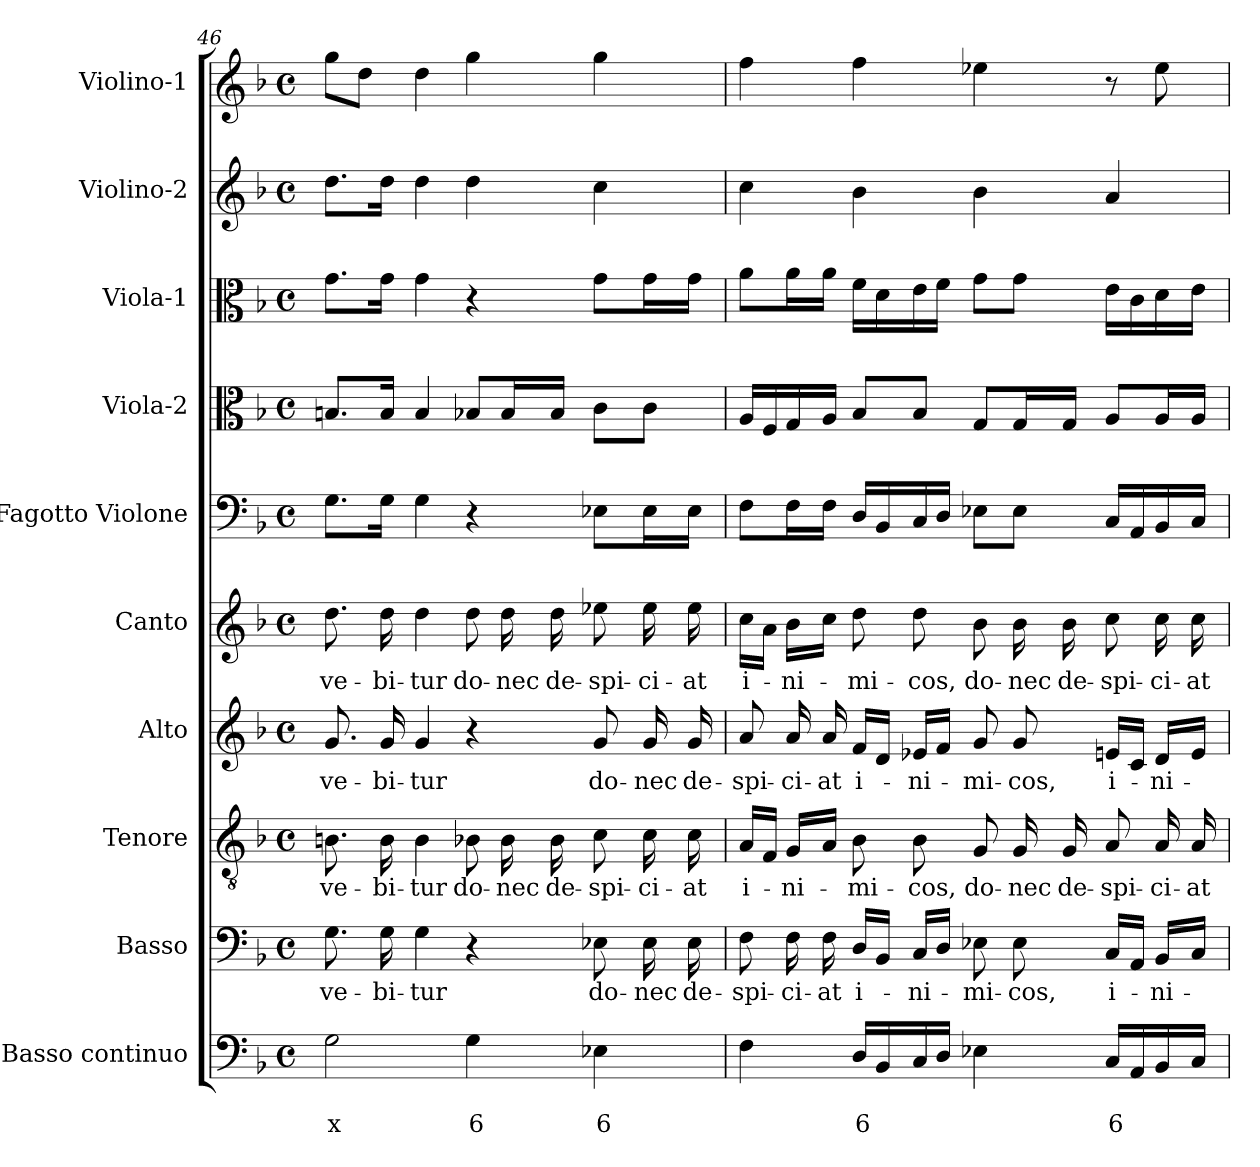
**kern	**text	**text	**kern	**text	**kern	**text	**kern	**text	**kern	**text	**kern	**kern	**kern	**kern	**kern
*part10	*part10	*part10	*part9	*part9	*part8	*part8	*part7	*part7	*part6	*part6	*part5	*part4	*part3	*part2	*part1
*staff10	*staff10	*staff10	*staff9	*staff9	*staff8	*staff8	*staff7	*staff7	*staff6	*staff6	*staff5	*staff4	*staff3	*staff2	*staff1
*I"Basso continuo	*	*	*I"Basso	*	*I"Tenore	*	*I"Alto	*	*I"Canto	*	*I"Fagotto Violone	*I"Viola-2	*I"Viola-1	*I"Violino-2	*I"Violino-1
*I'BC	*	*	*I'B	*	*I'T	*	*I'A	*	*I'C	*	*I'Fg	*I'Va2	*I'Va1	*I'Vi2	*I'Vi1
*clefF4	*	*	*clefF4	*	*clefGv2	*	*clefG2	*	*clefG2	*	*clefF4	*clefC3	*clefC3	*clefG2	*clefG2
*k[b-]	*	*	*k[b-]	*	*k[b-]	*	*k[b-]	*	*k[b-]	*	*k[b-]	*k[b-]	*k[b-]	*k[b-]	*k[b-]
*F:	*	*	*F:	*	*F:	*	*F:	*	*F:	*	*F:	*F:	*F:	*F:	*F:
*M4/4	*	*	*M4/4	*	*M4/4	*	*M4/4	*	*M4/4	*	*M4/4	*M4/4	*M4/4	*M4/4	*M4/4
*met(c)	*	*	*met(c)	*	*met(c)	*	*met(c)	*	*met(c)	*	*met(c)	*met(c)	*met(c)	*met(c)	*met(c)
=46	=46	=46	=46	=46	=46	=46	=46	=46	=46	=46	=46	=46	=46	=46	=46
!	!	!LO:LY:b	!	!	!	!	!	!	!	!	!	!	!	!	!
!	!	!	!	!LO:LY:b	!	!	!	!	!	!	!	!	!	!	!
!	!	!	!	!	!	!LO:LY:b	!	!	!	!	!	!	!	!	!
!	!	!	!	!	!	!	!	!LO:LY:b	!	!	!	!	!	!	!
!	!	!	!	!	!	!	!	!	!	!LO:LY:b	!	!	!	!	!
2G\	.	x	8.G\	-ve-	8.Bn\	-ve-	8.g/	-ve-	8.dd\	-ve-	8.G\L	8.Bn/L	8.g\L	8.dd\L	8gg\L
.	.	.	.	.	.	.	.	.	.	.	.	.	.	.	8dd\J
!	!	!	!	!LO:LY:b	!	!	!	!	!	!	!	!	!	!	!
!	!	!	!	!	!	!LO:LY:b	!	!	!	!	!	!	!	!	!
!	!	!	!	!	!	!	!	!LO:LY:b	!	!	!	!	!	!	!
!	!	!	!	!	!	!	!	!	!	!LO:LY:b	!	!	!	!	!
.	.	.	16G\	-bi-	16B\	-bi-	16g/	-bi-	16dd\	-bi-	16G\Jk	16B/Jk	16g\Jk	16dd\Jk	.
!	!	!	!	!LO:LY:b	!	!	!	!	!	!	!	!	!	!	!
!	!	!	!	!	!	!LO:LY:b	!	!	!	!	!	!	!	!	!
!	!	!	!	!	!	!	!	!LO:LY:b	!	!	!	!	!	!	!
!	!	!	!	!	!	!	!	!	!	!LO:LY:b	!	!	!	!	!
.	.	.	4G\	-tur	4B\	-tur	4g/	-tur	4dd\	-tur	4G\	4B/	4g\	4dd\	4dd\
!	!	!LO:LY:b	!	!	!	!	!	!	!	!	!	!	!	!	!
!	!	!	!	!	!	!LO:LY:b	!	!	!	!	!	!	!	!	!
!	!	!	!	!	!	!	!	!	!	!LO:LY:b	!	!	!	!	!
4G\	.	6	4r	.	8B-X\	do-	4r	.	8dd\	do-	4r	8B-X/L	4r	4dd\	4gg\
!	!	!	!	!	!	!LO:LY:b	!	!	!	!	!	!	!	!	!
!	!	!	!	!	!	!	!	!	!	!LO:LY:b	!	!	!	!	!
.	.	.	.	.	16B-\	-nec	.	.	16dd\	-nec	.	16B-/L	.	.	.
!	!	!	!	!	!	!LO:LY:b	!	!	!	!	!	!	!	!	!
!	!	!	!	!	!	!	!	!	!	!LO:LY:b	!	!	!	!	!
.	.	.	.	.	16B-\	de-	.	.	16dd\	de-	.	16B-/JJ	.	.	.
!	!	!LO:LY:b	!	!	!	!	!	!	!	!	!	!	!	!	!
!	!	!	!	!LO:LY:b	!	!	!	!	!	!	!	!	!	!	!
!	!	!	!	!	!	!LO:LY:b	!	!	!	!	!	!	!	!	!
!	!	!	!	!	!	!	!	!LO:LY:b	!	!	!	!	!	!	!
!	!	!	!	!	!	!	!	!	!	!LO:LY:b	!	!	!	!	!
4E-X\	.	6	8E-X\	do-	8c\	-spi-	8g/	do-	8ee-X\	-spi-	8E-X\L	8c\L	8g\L	4cc\	4gg\
!	!	!	!	!LO:LY:b	!	!	!	!	!	!	!	!	!	!	!
!	!	!	!	!	!	!LO:LY:b	!	!	!	!	!	!	!	!	!
!	!	!	!	!	!	!	!	!LO:LY:b	!	!	!	!	!	!	!
!	!	!	!	!	!	!	!	!	!	!LO:LY:b	!	!	!	!	!
.	.	.	16E-\	-nec	16c\	-ci-	16g/	-nec	16ee-\	-ci-	16E-\L	8c\J	16g\L	.	.
!	!	!	!	!LO:LY:b	!	!	!	!	!	!	!	!	!	!	!
!	!	!	!	!	!	!LO:LY:b	!	!	!	!	!	!	!	!	!
!	!	!	!	!	!	!	!	!LO:LY:b	!	!	!	!	!	!	!
!	!	!	!	!	!	!	!	!	!	!LO:LY:b	!	!	!	!	!
.	.	.	16E-\	de-	16c\	-at	16g/	de-	16ee-\	-at	16E-\JJ	.	16g\JJ	.	.
=47	=47	=47	=47	=47	=47	=47	=47	=47	=47	=47	=47	=47	=47	=47	=47
!	!	!	!	!LO:LY:b	!	!	!	!	!	!	!	!	!	!	!
!	!	!	!	!	!	!LO:LY:b	!	!	!	!	!	!	!	!	!
!	!	!	!	!	!	!	!	!LO:LY:b	!	!	!	!	!	!	!
!	!	!	!	!	!	!	!	!	!	!LO:LY:b	!	!	!	!	!
4F\	.	.	8F\	-spi-	16A/LL	i-	8a/	-spi-	16cc\LL	i-	8F\L	16A/LL	8a\L	4cc\	4ff\
.	.	.	.	.	16F/JJ	.	.	.	16a\JJ	.	.	16F/	.	.	.
!	!	!	!	!LO:LY:b	!	!	!	!	!	!	!	!	!	!	!
!	!	!	!	!	!	!LO:LY:b	!	!	!	!	!	!	!	!	!
!	!	!	!	!	!	!	!	!LO:LY:b	!	!	!	!	!	!	!
!	!	!	!	!	!	!	!	!	!	!LO:LY:b	!	!	!	!	!
.	.	.	16F\	-ci-	16G/LL	-ni-	16a/	-ci-	16b-\LL	-ni-	16F\L	16G/	16a\L	.	.
!	!	!	!	!LO:LY:b	!	!	!	!	!	!	!	!	!	!	!
!	!	!	!	!	!	!	!	!LO:LY:b	!	!	!	!	!	!	!
.	.	.	16F\	-at	16A/JJ	.	16a/	-at	16cc\JJ	.	16F\JJ	16A/JJ	16a\JJ	.	.
!	!	!LO:LY:b	!	!	!	!	!	!	!	!	!	!	!	!	!
!	!	!	!	!LO:LY:b	!	!	!	!	!	!	!	!	!	!	!
!	!	!	!	!	!	!LO:LY:b	!	!	!	!	!	!	!	!	!
!	!	!	!	!	!	!	!	!LO:LY:b	!	!	!	!	!	!	!
!	!	!	!	!	!	!	!	!	!	!LO:LY:b	!	!	!	!	!
16D/LL	.	6	16D/LL	i-	8B-\	-mi-	16f/LL	i-	8dd\	-mi-	16D/LL	8B-/L	16f\LL	4b-\	4ff\
16BB-/	.	.	16BB-/JJ	.	.	.	16d/JJ	.	.	.	16BB-/	.	16d\	.	.
!	!	!	!	!LO:LY:b	!	!	!	!	!	!	!	!	!	!	!
!	!	!	!	!	!	!LO:LY:b	!	!	!	!	!	!	!	!	!
!	!	!	!	!	!	!	!	!LO:LY:b	!	!	!	!	!	!	!
!	!	!	!	!	!	!	!	!	!	!LO:LY:b	!	!	!	!	!
16C/	.	.	16C/LL	-ni-	8B-\	-cos,	16e-X/LL	-ni-	8dd\	-cos,	16C/	8B-/J	16e\	.	.
16D/JJ	.	.	16D/JJ	.	.	.	16f/JJ	.	.	.	16D/JJ	.	16f\JJ	.	.
!	!	!	!	!LO:LY:b	!	!	!	!	!	!	!	!	!	!	!
!	!	!	!	!	!	!LO:LY:b	!	!	!	!	!	!	!	!	!
!	!	!	!	!	!	!	!	!LO:LY:b	!	!	!	!	!	!	!
!	!	!	!	!	!	!	!	!	!	!LO:LY:b	!	!	!	!	!
4E-X\	.	.	8E-X\	-mi-	8G/	do-	8g/	-mi-	8b-\	do-	8E-X\L	8G/L	8g\L	4b-\	4ee-X\
!	!	!	!	!LO:LY:b	!	!	!	!	!	!	!	!	!	!	!
!	!	!	!	!	!	!LO:LY:b	!	!	!	!	!	!	!	!	!
!	!	!	!	!	!	!	!	!LO:LY:b	!	!	!	!	!	!	!
!	!	!	!	!	!	!	!	!	!	!LO:LY:b	!	!	!	!	!
.	.	.	8E-\	-cos,	16G/	-nec	8g/	-cos,	16b-\	-nec	8E-\J	16G/L	8g\J	.	.
!	!	!	!	!	!	!LO:LY:b	!	!	!	!	!	!	!	!	!
!	!	!	!	!	!	!	!	!	!	!LO:LY:b	!	!	!	!	!
.	.	.	.	.	16G/	de-	.	.	16b-\	de-	.	16G/JJ	.	.	.
!	!	!LO:LY:b	!	!	!	!	!	!	!	!	!	!	!	!	!
!	!	!	!	!LO:LY:b	!	!	!	!	!	!	!	!	!	!	!
!	!	!	!	!	!	!LO:LY:b	!	!	!	!	!	!	!	!	!
!	!	!	!	!	!	!	!	!LO:LY:b	!	!	!	!	!	!	!
!	!	!	!	!	!	!	!	!	!	!LO:LY:b	!	!	!	!	!
16C/LL	.	6	16C/LL	i-	8A/	-spi-	16en/LL	i-	8cc\	-spi-	16C/LL	8A/L	16e\LL	4a/	8r
16AA/	.	.	16AA/JJ	.	.	.	16c/JJ	.	.	.	16AA/	.	16c\	.	.
!	!	!	!	!LO:LY:b	!	!	!	!	!	!	!	!	!	!	!
!	!	!	!	!	!	!LO:LY:b	!	!	!	!	!	!	!	!	!
!	!	!	!	!	!	!	!	!LO:LY:b	!	!	!	!	!	!	!
!	!	!	!	!	!	!	!	!	!	!LO:LY:b	!	!	!	!	!
16BB-/	.	.	16BB-/LL	-ni-	16A/	-ci-	16d/LL	-ni-	16cc\	-ci-	16BB-/	16A/L	16d\	.	8ee-\
!	!	!	!	!	!	!LO:LY:b	!	!	!	!	!	!	!	!	!
!	!	!	!	!	!	!	!	!	!	!LO:LY:b	!	!	!	!	!
16C/JJ	.	.	16C/JJ	.	16A/	-at	16e/JJ	.	16cc\	-at	16C/JJ	16A/JJ	16e\JJ	.	.
=	=	=	=	=	=	=	=	=	=	=	=	=	=	=	=
*-	*-	*-	*-	*-	*-	*-	*-	*-	*-	*-	*-	*-	*-	*-	*-
